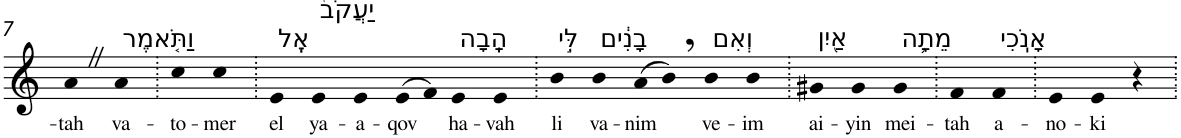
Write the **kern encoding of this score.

**kern	**text
*part1	*part1
*staff1	*staff1
*I"Piano	*
*I'Pno	*
!!LO:PB:g=z
*clefG2	*
*k[]	*
=7	=7
!	!LO:LY:b
4aZ	-tah
!LO:TX:a:t=וַתֹּ֤אמֶר	!
!	!LO:LY:b
4a	va-
=8.	=8.
!	!LO:LY:b
4cc	-to-
!	!LO:LY:b
4cc	-mer
=9.	=9.
!LO:TX:a:t=אֶֽל	!
!	!LO:LY:b
4e	el
!LO:TX:a:t=יַעֲקֹב֙	!
!	!LO:LY:b
4e	ya-
!	!LO:LY:b
4e	-a-
!	!LO:LY:b
(>8e	-qov
8f)	.
!LO:TX:a:t=הָֽבָה	!
!	!LO:LY:b
4e	ha-
!	!LO:LY:b
4e	-vah
=10.	=10.
!LO:TX:a:t=לִּ֣י	!
!	!LO:LY:b
4b	li
!LO:TX:a:t=בָנִ֔ים	!
!	!LO:LY:b
4b	va-
!	!LO:LY:b
(>8a	-nim
8b,)	.
!LO:TX:a:t=וְאִם	!
!	!LO:LY:b
4b	ve-
!	!LO:LY:b
4b	-im
=11.	=11.
!LO:TX:a:t=אַ֖יִן	!
!	!LO:LY:b
4g#X	ai-
!	!LO:LY:b
4g#	-yin
!LO:TX:a:t=מֵתָ֥ה	!
!	!LO:LY:b
4g#	mei-
=12.	=12.
!	!LO:LY:b
4f	-tah
!LO:TX:a:t=אָנֹֽכִי	!
!	!LO:LY:b
4f	a-
=13.	=13.
!	!LO:LY:b
4e	-no-
!	!LO:LY:b
4e	-ki
4r	.
=.	=.
*-	*-
